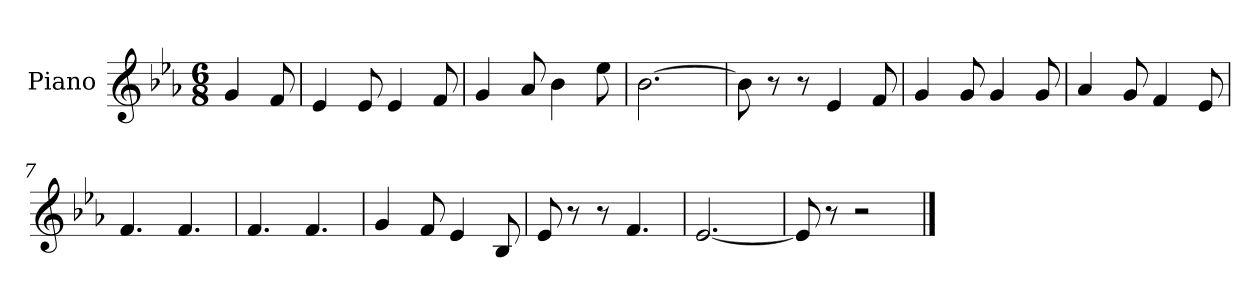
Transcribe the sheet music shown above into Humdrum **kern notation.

**kern
*part1
*staff1
*I"Piano
*I'Pno.
*clefG2
*k[b-e-a-]
*M6/8
*MM60
=
4g/
8f/
=1
4e-/
8e-/
4e-/
8f/
=2
4g/
8a-/
4b-\
8ee-\
=3
[2.b-\
=4
8b-\]
8r
8r
4e-/
8f/
=5
4g/
8g/
4g/
8g/
=6
4a-/
8g/
4f/
8e-/
=7
4.f/
4.f/
=8
4.f/
4.f/
!!LO:LB:g=z
=9
4g/
8f/
4e-/
8B-/
=10
8e-/
8r
8r
4.f/
=11
[2.e-/
=12
8e-/]
8r
2r
==
*-
